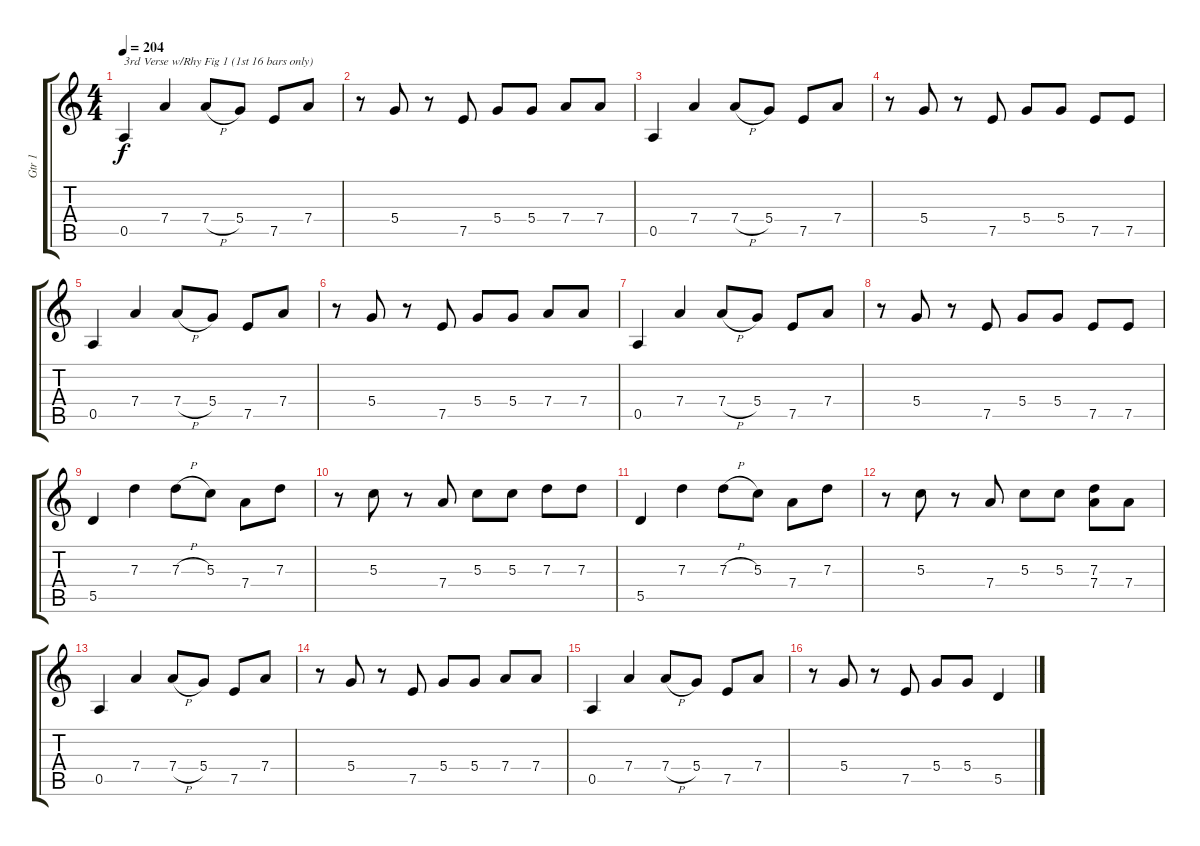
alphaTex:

\track ("Gtr 1" "Gtr 1") {instrument electricguitarmuted}
\staff {score tabs}
\tuning (E4 B3 G3 D3 A2 E2) {hide}
\ts (4 4)
\tempo 204
\clef g2
\ks c
0.5.4{txt "3rd Verse w/Rhy Fig 1 (1st 16 bars only)" dy f} 7.4.4 7.4{h}.8 5.4.8 7.5.8 7.4.8 |
r.8 5.4.8 r.8 7.5.8 5.4.8 5.4.8 7.4.8 7.4.8 |
0.5.4 7.4.4 7.4{h}.8 5.4.8 7.5.8 7.4.8 |
r.8 5.4.8 r.8 7.5.8 5.4.8 5.4.8 7.5.8 7.5.8 |
0.5.4 7.4.4 7.4{h}.8 5.4.8 7.5.8 7.4.8 |
r.8 5.4.8 r.8 7.5.8 5.4.8 5.4.8 7.4.8 7.4.8 |
0.5.4 7.4.4 7.4{h}.8 5.4.8 7.5.8 7.4.8 |
r.8 5.4.8 r.8 7.5.8 5.4.8 5.4.8 7.5.8 7.5.8 |
5.5.4 7.3.4 7.3{h}.8 5.3.8 7.4.8 7.3.8 |
r.8 5.3.8 r.8 7.4.8 5.3.8 5.3.8 7.3.8 7.3.8 |
5.5.4 7.3.4 7.3{h}.8 5.3.8 7.4.8 7.3.8 |
r.8 5.3.8 r.8 7.4.8 5.3.8 5.3.8 (7.3 7.4).8 7.4.8 |
0.5.4 7.4.4 7.4{h}.8 5.4.8 7.5.8 7.4.8 |
r.8 5.4.8 r.8 7.5.8 5.4.8 5.4.8 7.4.8 7.4.8 |
0.5.4 7.4.4 7.4{h}.8 5.4.8 7.5.8 7.4.8 |
r.8 5.4.8 r.8 7.5.8 5.4.8 5.4.8 5.5.4
